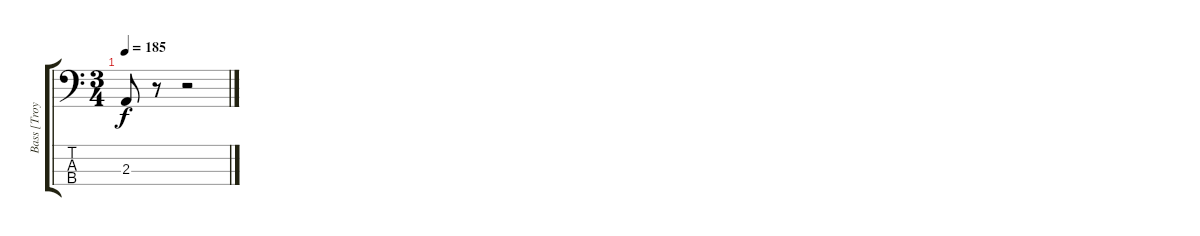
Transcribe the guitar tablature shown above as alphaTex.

\track ("Bass [Troy Sanders]" "Bass [Troy") {instrument electricbasspick}
\staff {score tabs}
\tuning (F2 C2 G1 A0) {hide}
\ts (3 4)
\tempo 185
\clef f4
\ks c
2.3.8{dy f} r.8 r.2
